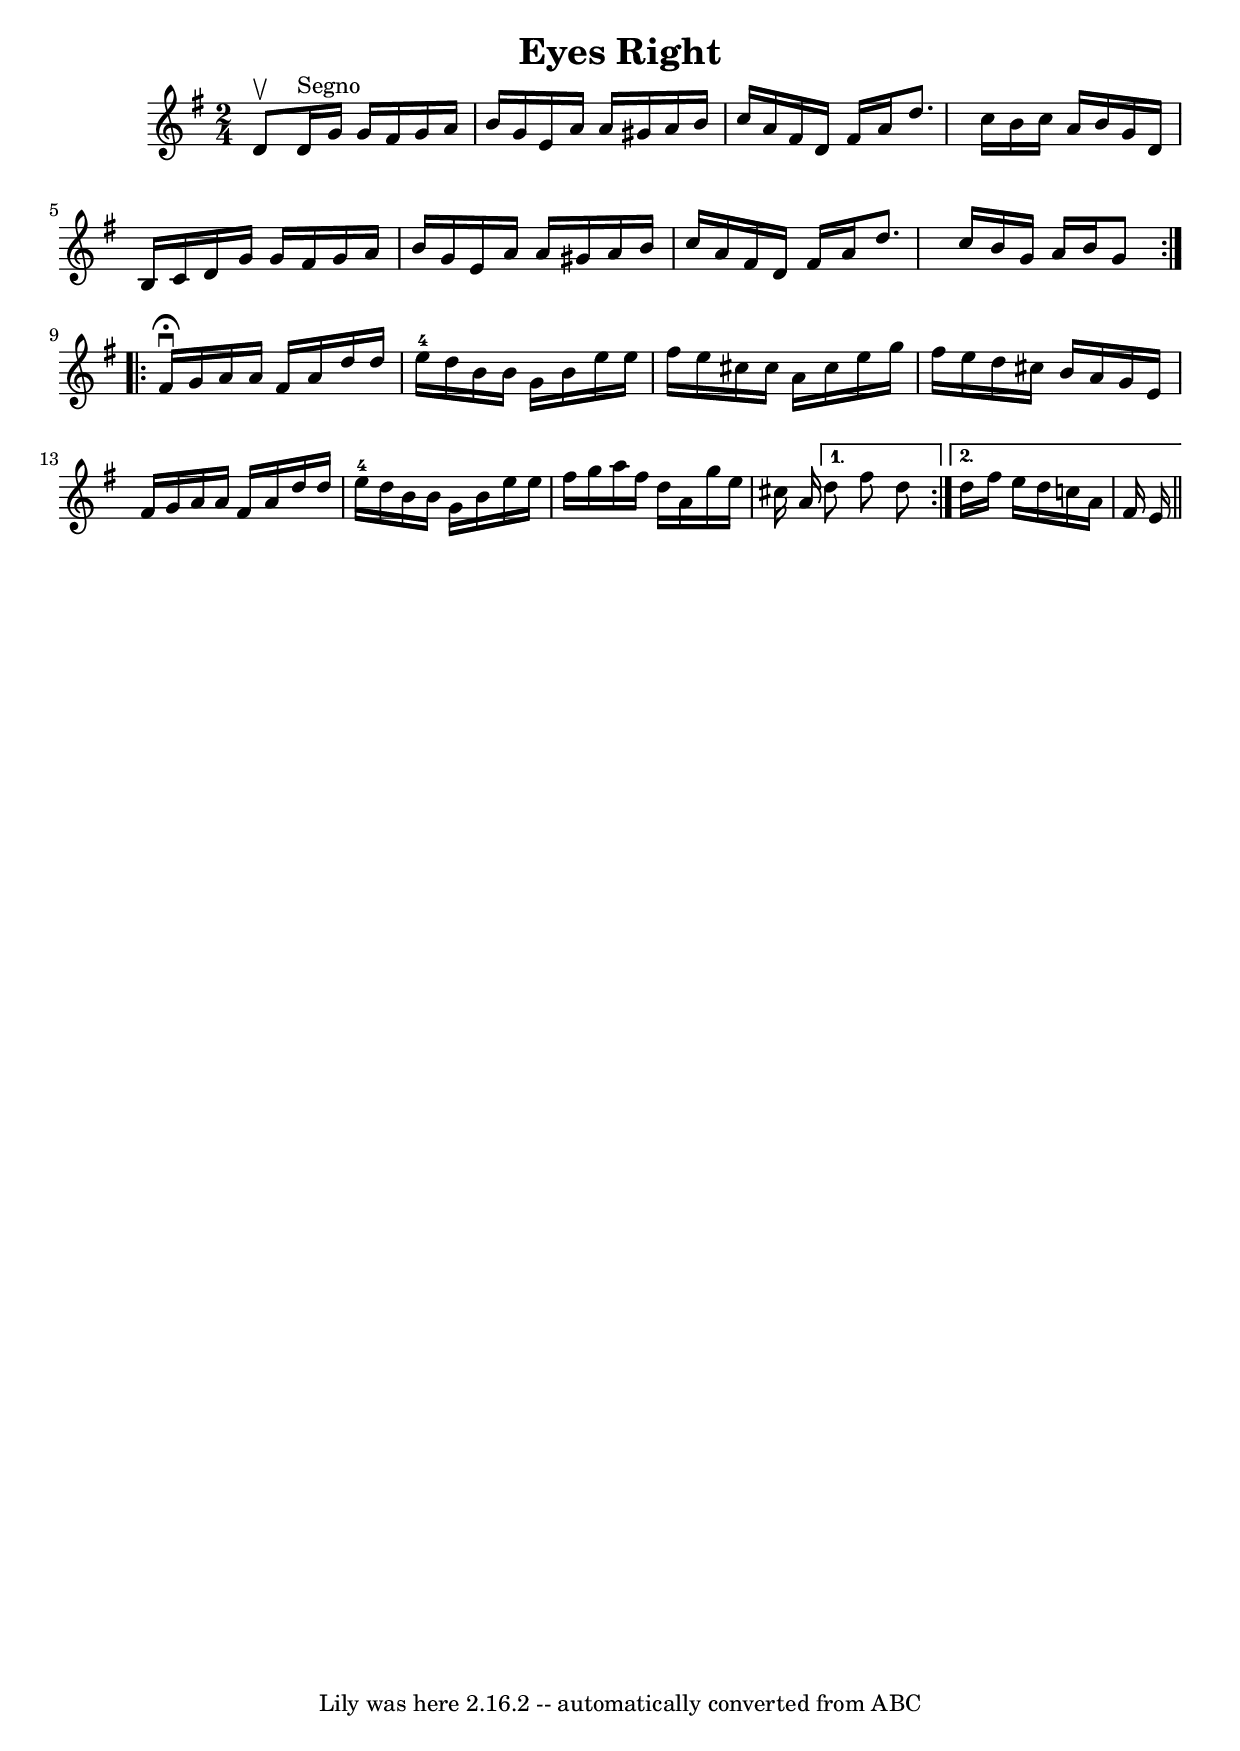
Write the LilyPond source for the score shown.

\version "2.16.2"
\include "Mammoth.ily"
\header {
  %% book = "Ryan's Mammoth Collection"
  crossRefNumber = "1"
  footnotes = ""
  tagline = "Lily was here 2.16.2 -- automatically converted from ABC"
  title = "Eyes Right"

}
voicedefault =  {



  \repeat volta 2 {

    \time 2/4 
    \key g \major d'8^\upbow   |
    d'16^"Segno" g'16 g'16 
    fis'16 g'16 a'16 b'16 g'16  |
    e'16 a'16 a'16    
    gis'16 a'16 b'16 c''16 a'16  |
    fis'16 d'16 fis'16    
    a'16 d''8. c''16  |
    b'16 c''16 a'16 b'16 g'16    
    d'16 b16 c'16  |
    d'16 g'16 g'16 fis'16 g'16    
    a'16 b'16 g'16  |
    e'16 a'16 a'16 gis'16 a'16 b'16 
    c''16 a'16  |
    fis'16 d'16 fis'16 a'16 d''8. c''16 
    |
    b'16 g'16 a'16 b'16 g'8    
  } 
  \repeat volta 2 {
    
    fis'16^\fermata^\downbow g'16  |
    a'16 a'16 fis'16 a'16    
    d''16 d''16 e''16-4 d''16  |
    b'16 b'16 g'16 b'16   
    e''16 e''16 fis''16 e''16  |
    cis''16 cis''16 a'16    
    cis''16 e''16 g''16 fis''16 e''16  |
    d''16 cis''16    
    b'16 a'16 g'16 e'16 fis'16 g'16  |
    a'16 a'16    
    fis'16 a'16 d''16 d''16 e''16-4 d''16  |
    b'16 b'16 
    g'16 b'16 e''16 e''16 fis''16 g''16  |
    a''16    
    fis''16 d''16 a'16 g''16 e''16 cis''16 a'16  
  } \alternative{{ 
    d''8 fis''8 d''8  
  } { d''16 fis''16 e''16 d''16 c''!16    
      a'16 fis'16 e'16      \bar "||"   
    }
	       }

}

\score{
  <<

    \context Staff="default"
    {
      \voicedefault 
      
    }

  >>
  \layout {
    
  }
  \midi {
  }

}
